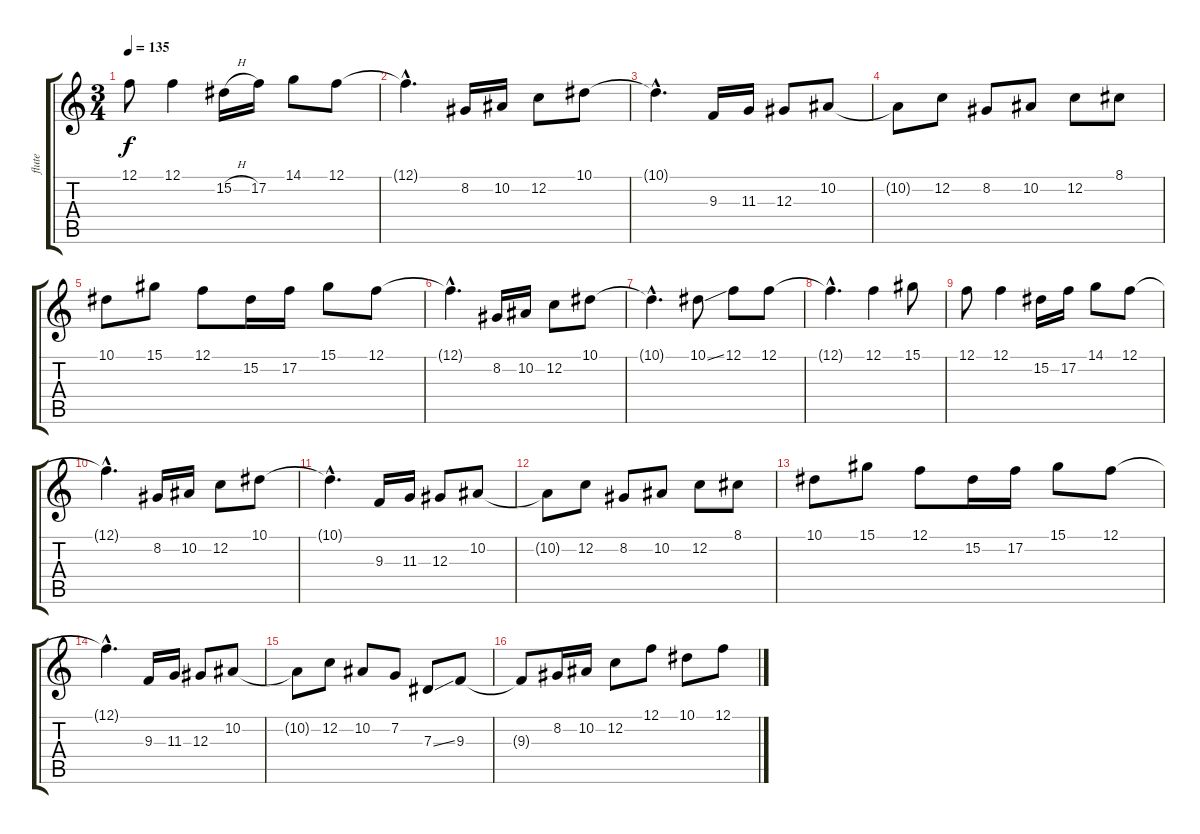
\track ("flute" "flute") {instrument flute}
\staff {score tabs}
\tuning (F4 C4 Ab3 Eb3 Bb2 F2) {hide}
\ts (3 4)
\tempo 135
\clef g2
\ks c
12.1.8{dy f} 12.1.4 15.2{h}.16 17.2.16 14.1.8 12.1.8 |
12.1{hac t}.4{d} 8.2.16 10.2.16 12.2.8 10.1.8 |
10.1{hac t}.4{d} 9.3.16 11.3.16 12.3.8 10.2.8 |
10.2{t}.8 12.2.8 8.2.8 10.2.8 12.2.8 8.1.8 |
10.1.8 15.1.8 12.1.8 15.2.16 17.2.16 15.1.8 12.1.8 |
12.1{hac t}.4{d} 8.2.16 10.2.16 12.2.8 10.1.8 |
10.1{hac t}.4{d} 10.1{ss}.8 12.1.8 12.1.8 |
12.1{hac t}.4{d} 12.1.4 15.1.8 |
12.1.8 12.1.4 15.2.16 17.2.16 14.1.8 12.1.8 |
12.1{hac t}.4{d} 8.2.16 10.2.16 12.2.8 10.1.8 |
10.1{hac t}.4{d} 9.3.16 11.3.16 12.3.8 10.2.8 |
10.2{t}.8 12.2.8 8.2.8 10.2.8 12.2.8 8.1.8 |
10.1.8 15.1.8 12.1.8 15.2.16 17.2.16 15.1.8 12.1.8 |
12.1{hac t}.4{d} 9.3.16 11.3.16 12.3.8 10.2.8 |
10.2{t}.8 12.2.8 10.2.8 7.2.8 7.3{ss}.8 9.3.8 |
9.3{t}.8 8.2.16 10.2.16 12.2.8 12.1.8 10.1.8 12.1.8
